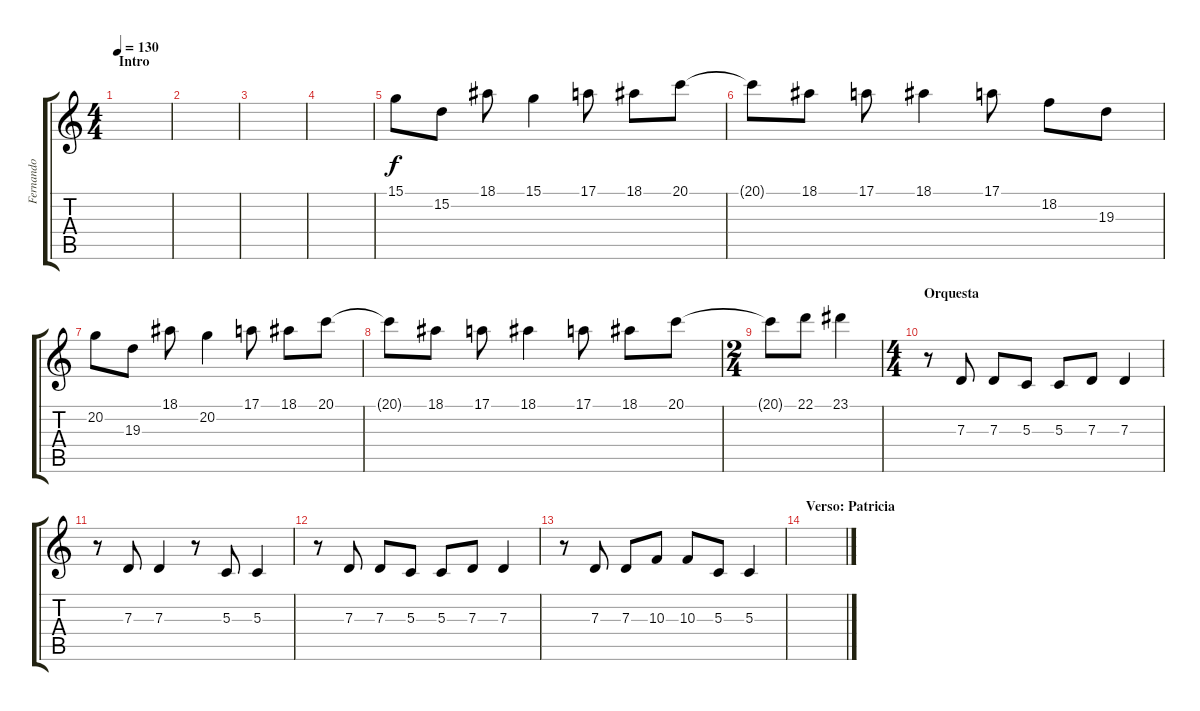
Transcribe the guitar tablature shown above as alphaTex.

\track ("Fernando" "Fernando") {instrument flute}
\staff {score tabs}
\tuning (E4 B3 G3 D3 A2 E2) {hide}
\ts (4 4)
\section ("" "Intro")
\tempo 130
\clef g2
\ks c
|
|
|
|
15.1.8{volume 13} 15.2.8 18.1.8 15.1.4 17.1.8 18.1.8 20.1.8 |
20.1{t}.8 18.1.8 17.1.8 18.1.4 17.1.8 18.2.8 19.3.8 |
20.2.8 19.3.8 18.1.8 20.2.4 17.1.8 18.1.8 20.1.8 |
20.1{t}.8 18.1.8 17.1.8 18.1.4 17.1.8 18.1.8 20.1.8 |
\ts (2 4)
20.1{t}.8 22.1.8 23.1.4 |
\ts (4 4)
\section ("" "Orquesta")
r.8{volume 9 instrument viola} 7.3.8 7.3.8 5.3.8 5.3.8 7.3.8 7.3.4 |
r.8 7.3.8 7.3.4 r.8 5.3.8 5.3.4 |
r.8 7.3.8 7.3.8 5.3.8 5.3.8 7.3.8 7.3.4 |
r.8 7.3.8 7.3.8 10.3.8 10.3.8 5.3.8 5.3.4 |
\section ("" "Verso: Patricia")
